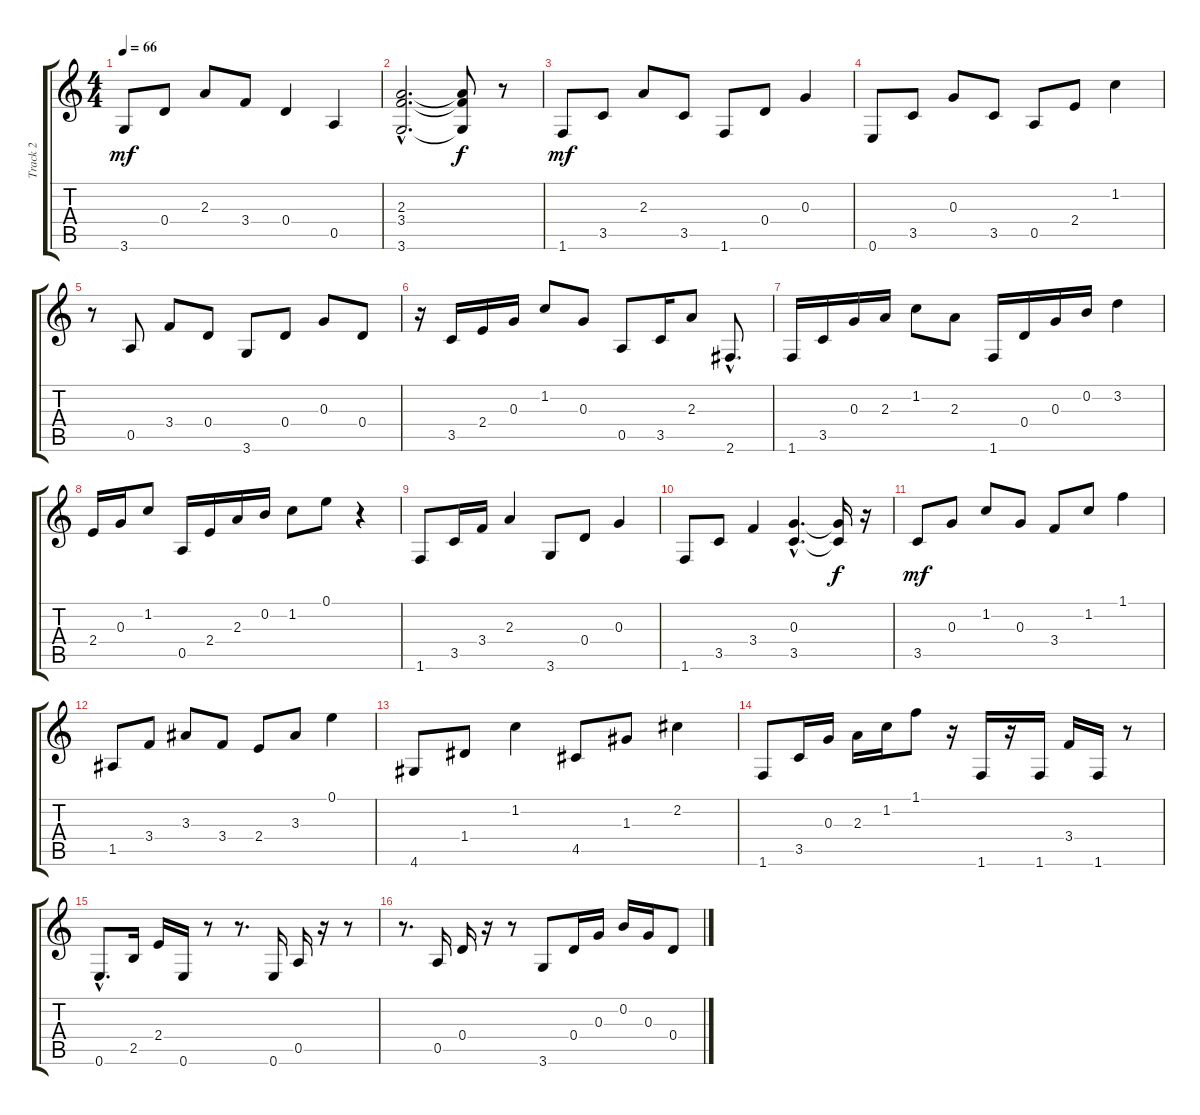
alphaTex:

\track ("Track 2" "Track 2") {instrument acousticguitarnylon}
\staff {score tabs}
\tuning (E4 B3 G3 D3 A2 E2) {hide}
\ts (4 4)
\tempo 66
\clef g2
\ks c
3.6.8{dy mf} 0.4.8 2.3.8 3.4.8 0.4.4 0.5.4 |
(2.3{hac} 3.4{hac} 3.6{hac}).2{d} (2.3{t} 3.4{t} 3.6{t}).8{dy f} r.8 |
1.6.8{dy mf} 3.5.8 2.3.8 3.5.8 1.6.8 0.4.8 0.3.4 |
0.6.8 3.5.8 0.3.8 3.5.8 0.5.8 2.4.8 1.2.4 |
r.8 0.5.8 3.4.8 0.4.8 3.6.8 0.4.8 0.3.8 0.4.8 |
r.16 3.5.16 2.4.16 0.3.16 1.2.8 0.3.8 0.5.8 3.5.16 2.3.8 2.6{hac}.8{d} |
1.6.16 3.5.16 0.3.16 2.3.16 1.2.8 2.3.8 1.6.16 0.4.16 0.3.16 0.2.16 3.2.4 |
2.4.16 0.3.16 1.2.8 0.5.16 2.4.16 2.3.16 0.2.16 1.2.8 0.1.8 r.4 |
1.6.8 3.5.16 3.4.16 2.3.4 3.6.8 0.4.8 0.3.4 |
1.6.8 3.5.8 3.4.4 (0.3{hac} 3.5{hac}).4{d} (0.3{t} 3.5{t}).16{dy f} r.16 |
3.5.8{dy mf} 0.3.8 1.2.8 0.3.8 3.4.8 1.2.8 1.1.4 |
1.5.8 3.4.8 3.3.8 3.4.8 2.4.8 3.3.8 0.1.4 |
4.6.8 1.4.8 1.2.4 4.5.8 1.3.8 2.2.4 |
1.6.8 3.5.16 0.3.16 2.3.16 1.2.16 1.1.8 r.16 1.6.16 r.16 1.6.16 3.4.16 1.6.16 r.8 |
0.6{hac}.8{d} 2.5.16 2.4.16 0.6.16 r.8 r.8{d} 0.6.16 0.5.16 r.16 r.8 |
r.8{d} 0.5.16 0.4.16 r.16 r.8 3.6.8 0.4.16 0.3.16 0.2.16 0.3.16 0.4.8
